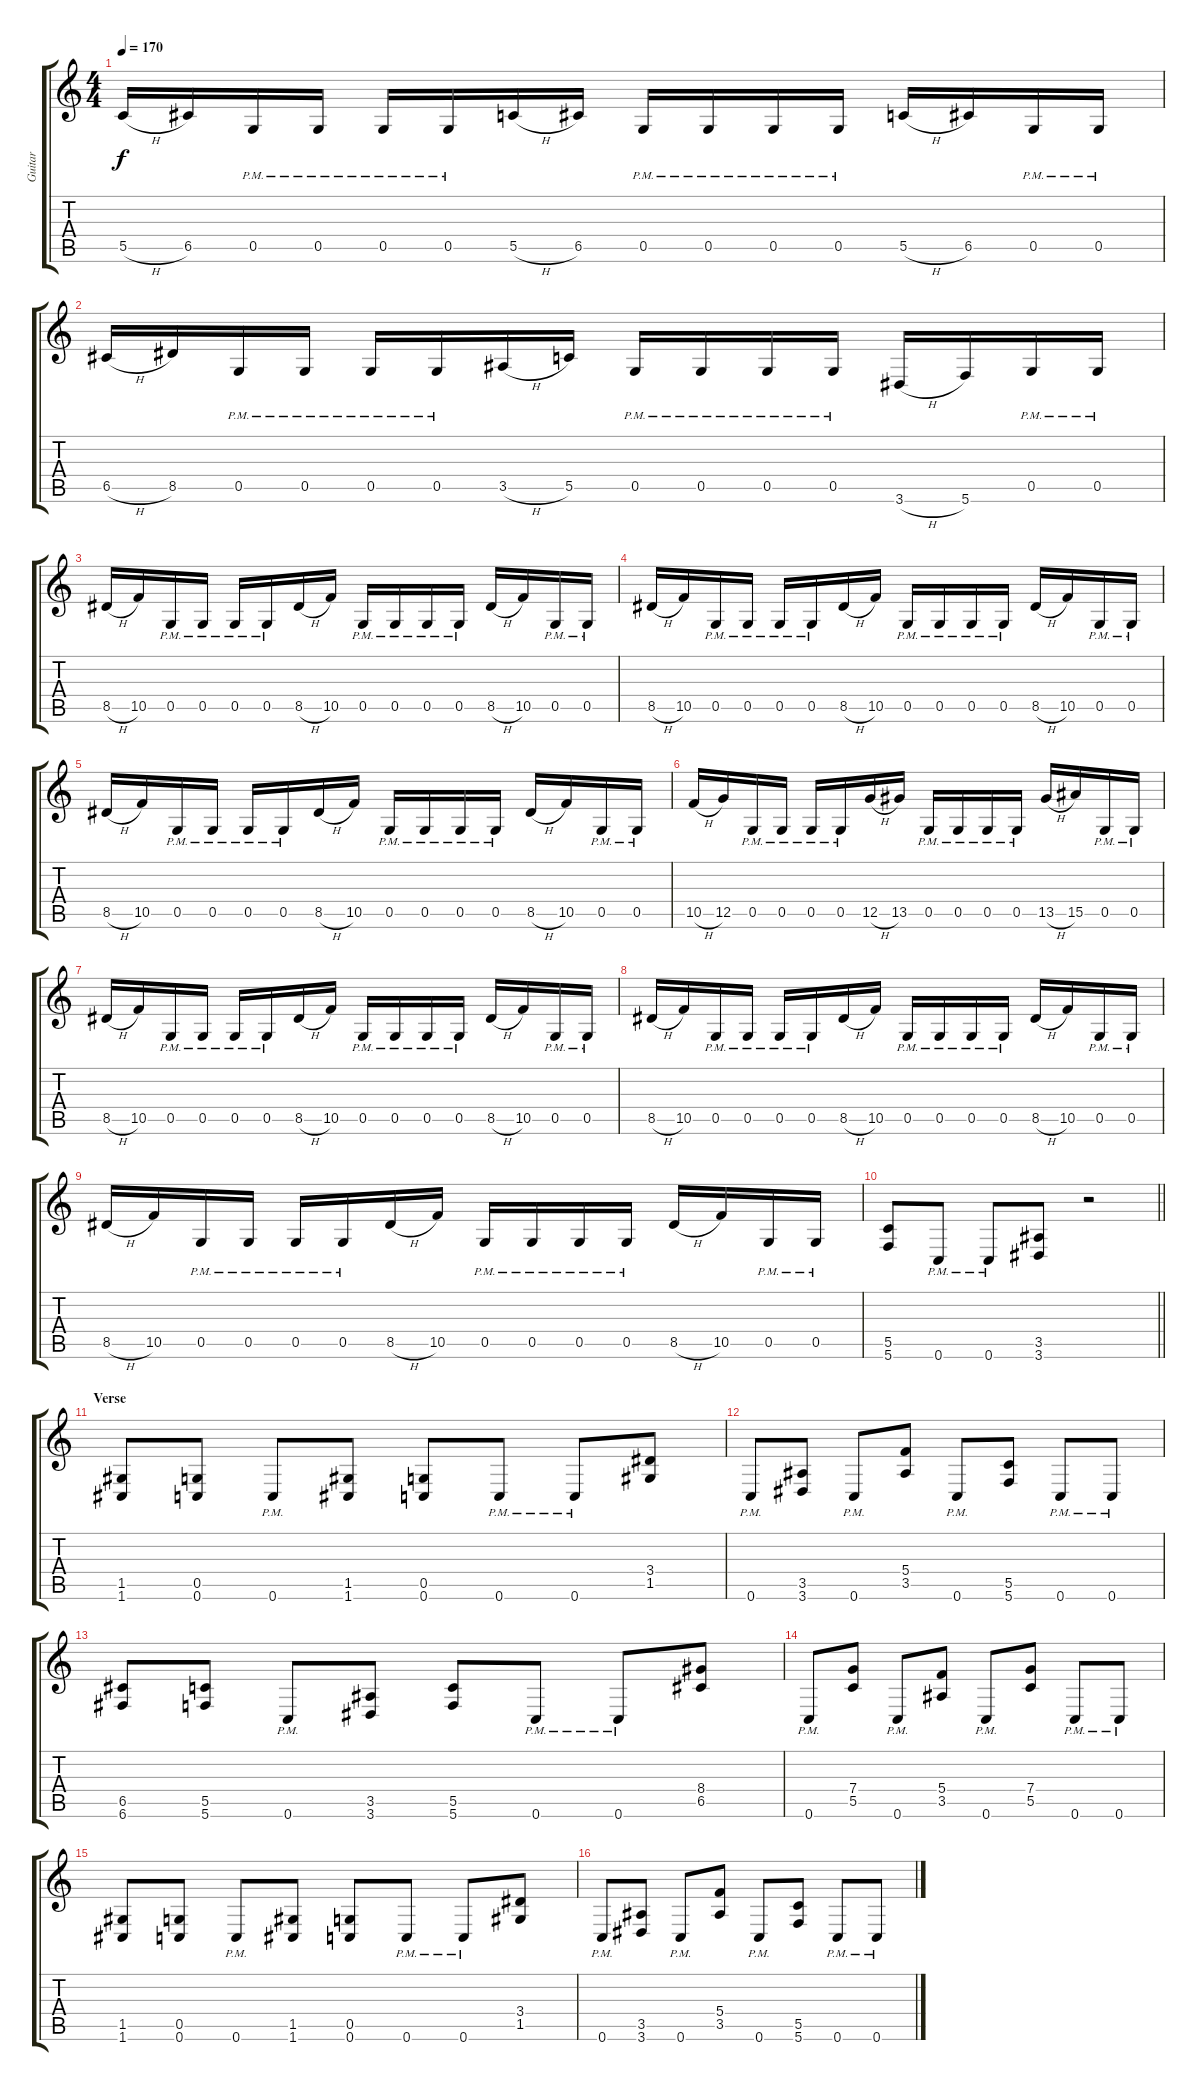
\track ("Guitar" "Guitar") {instrument distortionguitar}
\staff {score tabs}
\tuning (D4 A3 F3 C3 G2 C2) {hide}
\ts (4 4)
\tempo 170
\clef g2
\ks c
5.5{h}.16{dy f} 6.5.16 0.5{pm}.16 0.5{pm}.16 0.5{pm}.16 0.5{pm}.16 5.5{h}.16 6.5.16 0.5{pm}.16 0.5{pm}.16 0.5{pm}.16 0.5{pm}.16 5.5{h}.16 6.5.16 0.5{pm}.16 0.5{pm}.16 |
6.5{h}.16 8.5.16 0.5{pm}.16 0.5{pm}.16 0.5{pm}.16 0.5{pm}.16 3.5{h}.16 5.5.16 0.5{pm}.16 0.5{pm}.16 0.5{pm}.16 0.5{pm}.16 3.6{h}.16 5.6.16 0.5{pm}.16 0.5{pm}.16 |
8.5{h}.16 10.5.16 0.5{pm}.16 0.5{pm}.16 0.5{pm}.16 0.5{pm}.16 8.5{h}.16 10.5.16 0.5{pm}.16 0.5{pm}.16 0.5{pm}.16 0.5{pm}.16 8.5{h}.16 10.5.16 0.5{pm}.16 0.5{pm}.16 |
8.5{h}.16 10.5.16 0.5{pm}.16 0.5{pm}.16 0.5{pm}.16 0.5{pm}.16 8.5{h}.16 10.5.16 0.5{pm}.16 0.5{pm}.16 0.5{pm}.16 0.5{pm}.16 8.5{h}.16 10.5.16 0.5{pm}.16 0.5{pm}.16 |
8.5{h}.16 10.5.16 0.5{pm}.16 0.5{pm}.16 0.5{pm}.16 0.5{pm}.16 8.5{h}.16 10.5.16 0.5{pm}.16 0.5{pm}.16 0.5{pm}.16 0.5{pm}.16 8.5{h}.16 10.5.16 0.5{pm}.16 0.5{pm}.16 |
10.5{h}.16 12.5.16 0.5{pm}.16 0.5{pm}.16 0.5{pm}.16 0.5{pm}.16 12.5{h}.16 13.5.16 0.5{pm}.16 0.5{pm}.16 0.5{pm}.16 0.5{pm}.16 13.5{h}.16 15.5.16 0.5{pm}.16 0.5{pm}.16 |
8.5{h}.16 10.5.16 0.5{pm}.16 0.5{pm}.16 0.5{pm}.16 0.5{pm}.16 8.5{h}.16 10.5.16 0.5{pm}.16 0.5{pm}.16 0.5{pm}.16 0.5{pm}.16 8.5{h}.16 10.5.16 0.5{pm}.16 0.5{pm}.16 |
8.5{h}.16 10.5.16 0.5{pm}.16 0.5{pm}.16 0.5{pm}.16 0.5{pm}.16 8.5{h}.16 10.5.16 0.5{pm}.16 0.5{pm}.16 0.5{pm}.16 0.5{pm}.16 8.5{h}.16 10.5.16 0.5{pm}.16 0.5{pm}.16 |
8.5{h}.16 10.5.16 0.5{pm}.16 0.5{pm}.16 0.5{pm}.16 0.5{pm}.16 8.5{h}.16 10.5.16 0.5{pm}.16 0.5{pm}.16 0.5{pm}.16 0.5{pm}.16 8.5{h}.16 10.5.16 0.5{pm}.16 0.5{pm}.16 |
\barLineRight lightlight
(5.5 5.6).8 0.6{pm}.8 0.6{pm}.8 (3.5 3.6).8 r.2 |
\section ("" "Verse")
(1.5 1.6).8 (0.5 0.6).8 0.6{pm}.8 (1.5 1.6).8 (0.5 0.6).8 0.6{pm}.8 0.6{pm}.8 (3.4 1.5).8 |
0.6{pm}.8 (3.5 3.6).8 0.6{pm}.8 (5.4 3.5).8 0.6{pm}.8 (5.5 5.6).8 0.6{pm}.8 0.6{pm}.8 |
(6.5 6.6).8 (5.5 5.6).8 0.6{pm}.8 (3.5 3.6).8 (5.5 5.6).8 0.6{pm}.8 0.6{pm}.8 (8.4 6.5).8 |
0.6{pm}.8 (7.4 5.5).8 0.6{pm}.8 (5.4 3.5).8 0.6{pm}.8 (7.4 5.5).8 0.6{pm}.8 0.6{pm}.8 |
(1.5 1.6).8 (0.5 0.6).8 0.6{pm}.8 (1.5 1.6).8 (0.5 0.6).8 0.6{pm}.8 0.6{pm}.8 (3.4 1.5).8 |
0.6{pm}.8 (3.5 3.6).8 0.6{pm}.8 (5.4 3.5).8 0.6{pm}.8 (5.5 5.6).8 0.6{pm}.8 0.6{pm}.8
